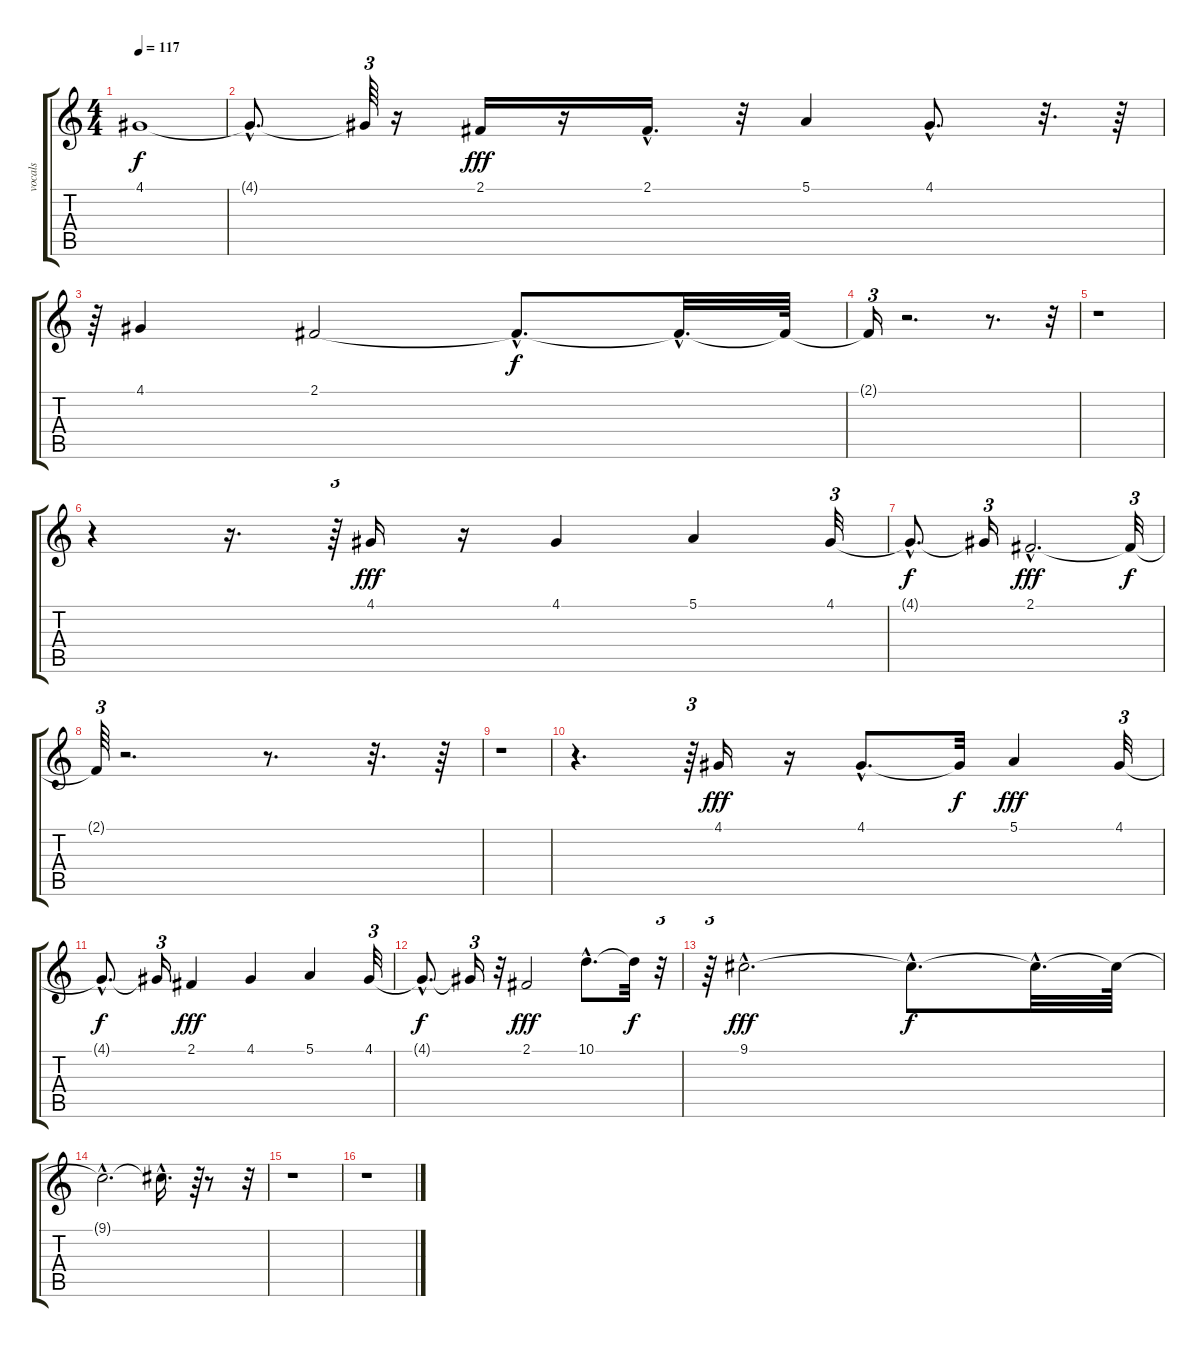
\track ("vocals" "vocals") {instrument lead2sawtooth}
\staff {score tabs}
\tuning (E4 B3 G3 D3 A2 E2) {hide}
\ts (4 4)
\tempo 117
\clef g2
\ks c
4.1{t}.1{dy f} |
4.1{hac t}.8{d} 4.1{t}.64{tu (3 2)} r.16 2.1.16{dy fff} r.16 2.1{hac}.16{d} r.32 5.1.4 4.1{hac}.8{d} r.32{d} r.64 |
r.64{tu (3 2)} 4.1.4 2.1.2 2.1{hac t}.8{d dy f} 2.1{hac t}.32{d} 2.1{t}.64 |
2.1{t}.16{tu (3 2)} r.2{d} r.8{d} r.32{tu (3 2)} |
r.1 |
r.4 r.16{d} r.64{tu (3 2)} 4.1.16{dy fff} r.16 4.1.4 5.1.4 4.1.32{tu (3 2)} |
4.1{hac t}.8{d dy f} 4.1{t}.16{tu (3 2)} 2.1{hac}.2{d dy fff} 2.1{t}.32{tu (3 2) dy f} |
2.1{t}.64{tu (3 2)} r.2{d} r.8{d} r.32{d} r.64 |
r.1 |
r.4{d} r.64{tu (3 2)} 4.1.16{dy fff} r.16 4.1{hac}.8{d} 4.1{t}.32{dy f} 5.1.4{dy fff} 4.1.32{tu (3 2)} |
4.1{hac t}.8{d dy f} 4.1{t}.16{tu (3 2)} 2.1.4{dy fff} 4.1.4 5.1.4 4.1.32{tu (3 2)} |
4.1{hac t}.8{d dy f} 4.1{t}.16{tu (3 2)} r.32 2.1.2{dy fff} 10.1{hac}.8{d} 10.1{t}.32{dy f} r.32{tu (3 2)} |
r.64{tu (3 2)} 9.1{hac}.2{d dy fff} 9.1{hac t}.8{d dy f} 9.1{hac t}.32{d} 9.1{t}.64 |
9.1{hac t}.2{d} 9.1{hac t}.16{d} r.64{tu (3 2)} r.8 r.32{tu (3 2)} |
r.1 |
r.1
